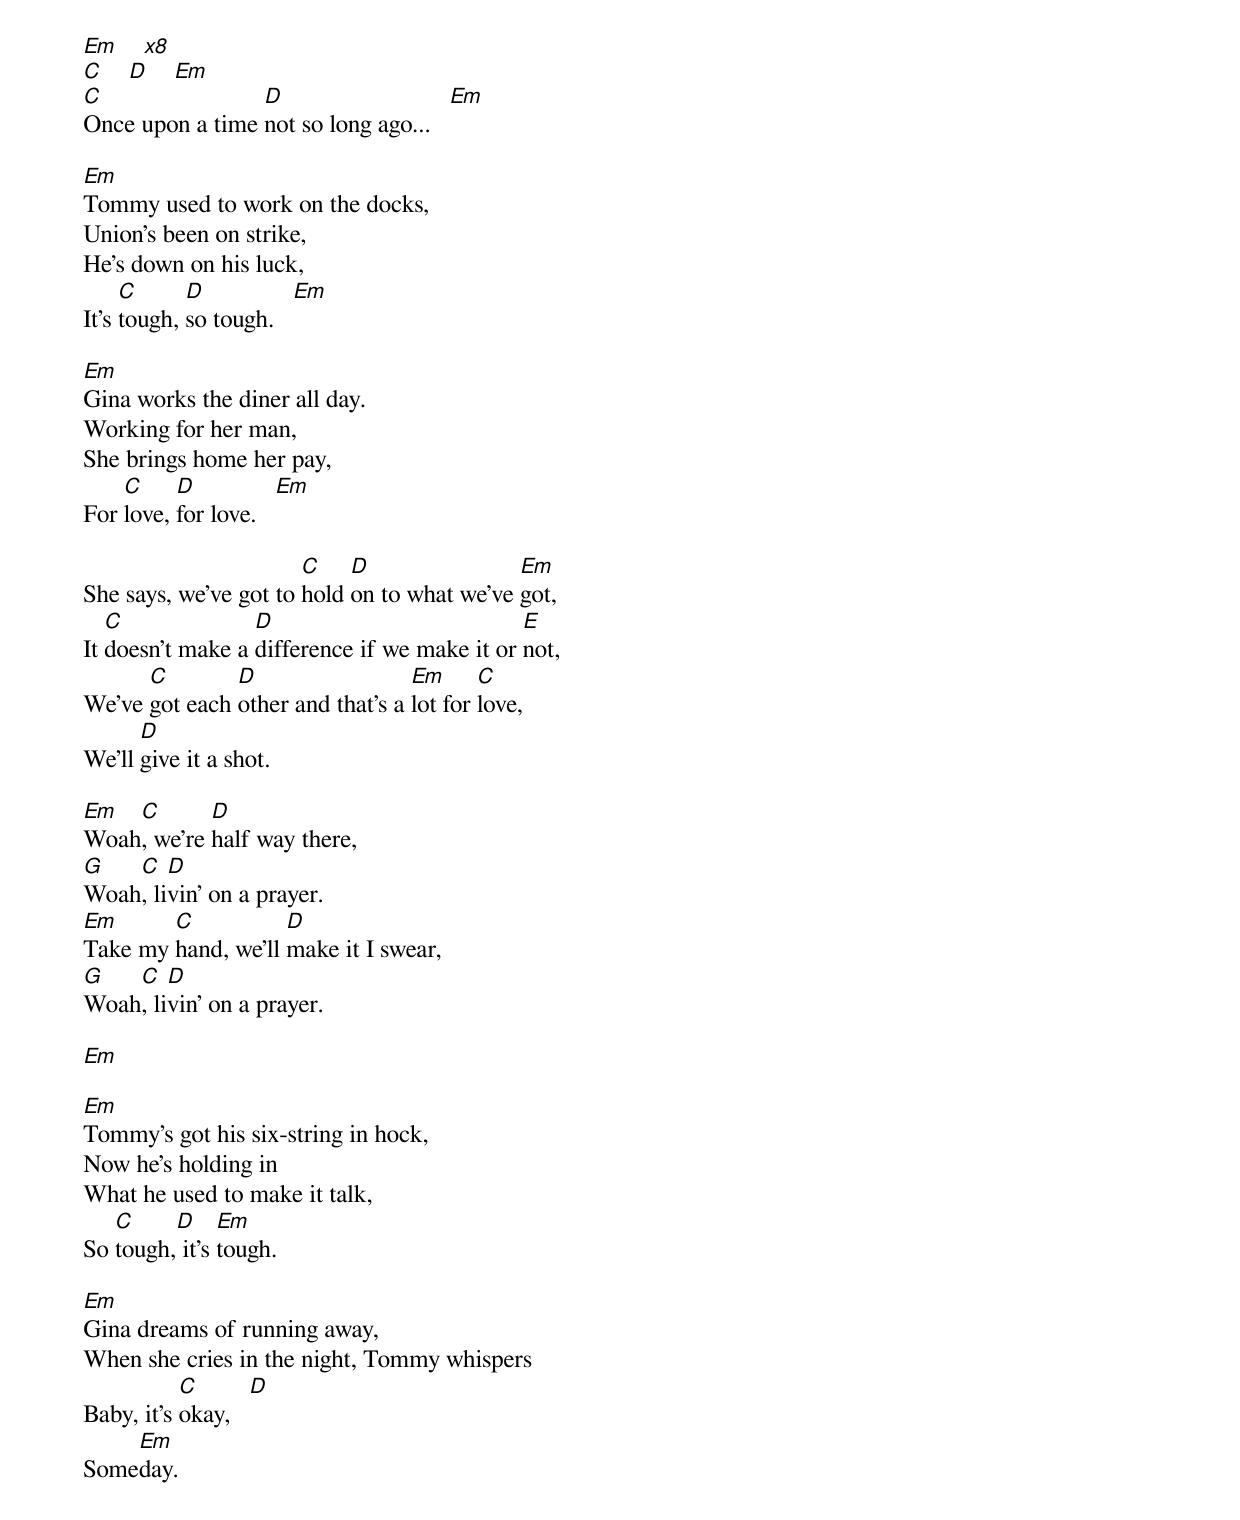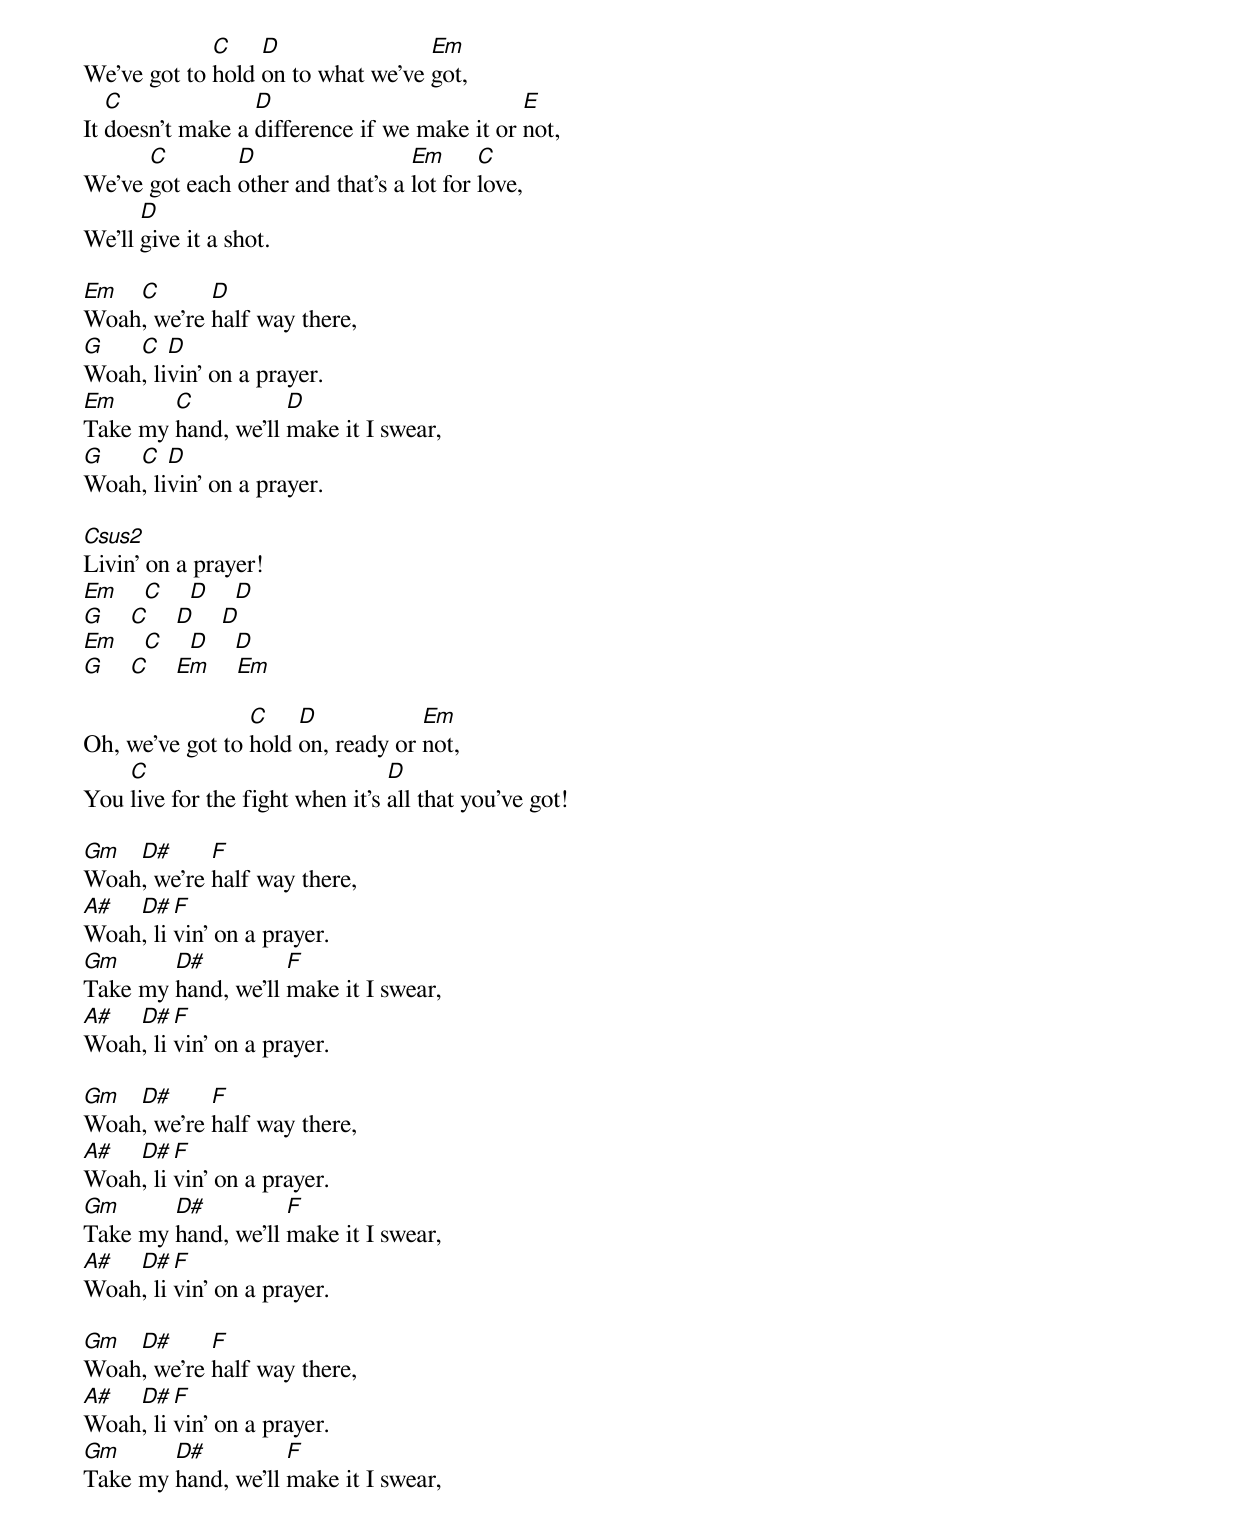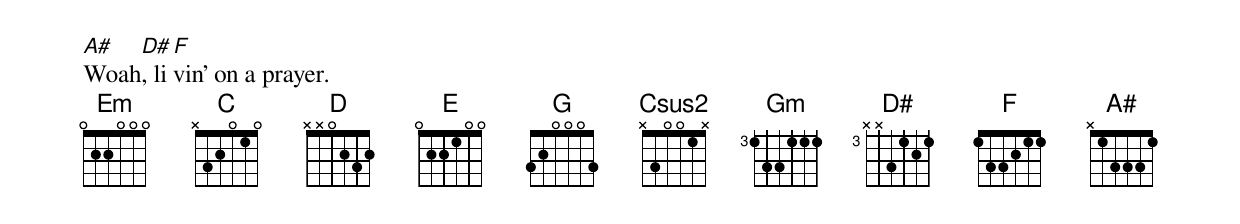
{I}
[Em]    [x8]
[C]    [D]    [Em]
[C]Once upon a time [D]not so long ago...   [Em]

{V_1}
[Em]Tommy used to work on the docks,
Union's been on strike,
He's down on his luck,
It's [C]tough, [D]so tough.   [Em]

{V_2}
[Em]Gina works the diner all day.
Working for her man,
She brings home her pay,
For [C]love, [D]for love.   [Em]

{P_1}
She says, we've got to [C]hold [D]on to what we've [Em]got,
It [C]doesn't make a [D]difference if we make it or [E]not,
We've [C]got each [D]other and that's a [Em]lot for [C]love,
We'll [D]give it a shot.

{C}
[Em]Woah[C], we're [D]half way there,
[G]Woah[C], li[D]vin' on a prayer.
[Em]Take my [C]hand, we'll [D]make it I swear,
[G]Woah[C], li[D]vin' on a prayer.

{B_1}
[Em]

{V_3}
[Em]Tommy's got his six-string in hock,
Now he's holding in
What he used to make it talk,
So [C]tough,[D] it's [Em]tough.

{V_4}
[Em]Gina dreams of running away,
When she cries in the night, Tommy whispers
Baby, it's [C]okay,   [D]
Some[Em]day.

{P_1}
We've got to [C]hold [D]on to what we've [Em]got,
It [C]doesn't make a [D]difference if we make it or [E]not,
We've [C]got each [D]other and that's a [Em]lot for [C]love,
We'll [D]give it a shot.

{C}
[Em]Woah[C], we're [D]half way there,
[G]Woah[C], li[D]vin' on a prayer.
[Em]Take my [C]hand, we'll [D]make it I swear,
[G]Woah[C], li[D]vin' on a prayer.

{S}
[Csus2]Livin' on a prayer!
[Em]    [C]    [D]    [D]
[G]    [C]    [D]    [D]
[Em]    [C]    [D]    [D]
[G]    [C]    [Em]    [Em]

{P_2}
Oh, we've got to [C]hold [D]on, ready or [Em]not,
You [C]live for the fight when it's [D]all that you've got!

{C}
[Gm]Woah[D#], we're [F]half way there,
[A#]Woah[D#], li[F]vin' on a prayer.
[Gm]Take my [D#]hand, we'll [F]make it I swear,
[A#]Woah[D#], li[F]vin' on a prayer.

{C}
[Gm]Woah[D#], we're [F]half way there,
[A#]Woah[D#], li[F]vin' on a prayer.
[Gm]Take my [D#]hand, we'll [F]make it I swear,
[A#]Woah[D#], li[F]vin' on a prayer.

{C}
[Gm]Woah[D#], we're [F]half way there,
[A#]Woah[D#], li[F]vin' on a prayer.
[Gm]Take my [D#]hand, we'll [F]make it I swear,
[A#]Woah[D#], li[F]vin' on a prayer.
